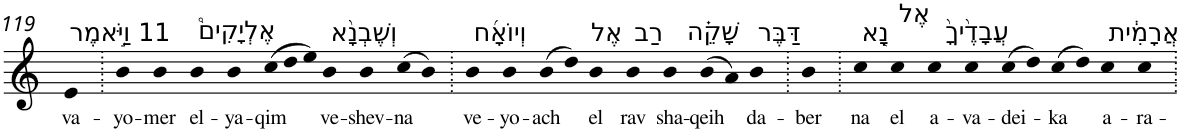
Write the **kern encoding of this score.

**kern	**text
*part1	*part1
*staff1	*staff1
*I"Piano	*
*I'Pno	*
!!LO:PB:g=z
*clefG2	*
*k[]	*
=119	=119
!LO:TX:a:t=11 וַיֹּ֣אמֶר	!
!	!LO:LY:b
4e	va-
=120.	=120.
!	!LO:LY:b
4b	-yo-
!	!LO:LY:b
4b	-mer
!LO:TX:a:t=אֶלְיָקִים֩	!
!	!LO:LY:b
4b	el-
!	!LO:LY:b
4b	-ya-
!	!LO:LY:b
(12cc	-qim
12dd	.
12ee)	.
!LO:TX:a:t=וְשֶׁבְנָ֨א	!
!	!LO:LY:b
4b	ve-
!	!LO:LY:b
4b	-shev-
!	!LO:LY:b
(8cc	-na
8b)	.
=121.	=121.
!LO:TX:a:t=וְיוֹאָ֜ח	!
!	!LO:LY:b
4b	ve-
!	!LO:LY:b
4b	-yo-
!	!LO:LY:b
(8b	-ach
8dd)	.
!LO:TX:a:t=אֶל	!
!	!LO:LY:b
4b	el
!LO:TX:a:t=רַב	!
!	!LO:LY:b
4b	rav
!LO:TX:a:t=שָׁקֵ֗ה	!
!	!LO:LY:b
4b	sha-
!	!LO:LY:b
(8b	-qeih
8a)	.
!LO:TX:a:t=דַּבֶּר	!
!	!LO:LY:b
4b	da-
=122.	=122.
!	!LO:LY:b
4b	-ber
=123.	=123.
!LO:TX:a:t=נָ֤א	!
!	!LO:LY:b
4cc	na
!LO:TX:a:t=אֶל	!
!	!LO:LY:b
4cc	el
!LO:TX:a:t=עֲבָדֶ֙יךָ֙	!
!	!LO:LY:b
4cc	a-
!	!LO:LY:b
4cc	-va-
!	!LO:LY:b
(8cc	-dei-
8dd)	.
!	!LO:LY:b
(8cc	-ka
8dd)	.
!LO:TX:a:t=אֲרָמִ֔ית	!
!	!LO:LY:b
4cc	a-
!	!LO:LY:b
4cc	-ra-
=.	=.
*-	*-
